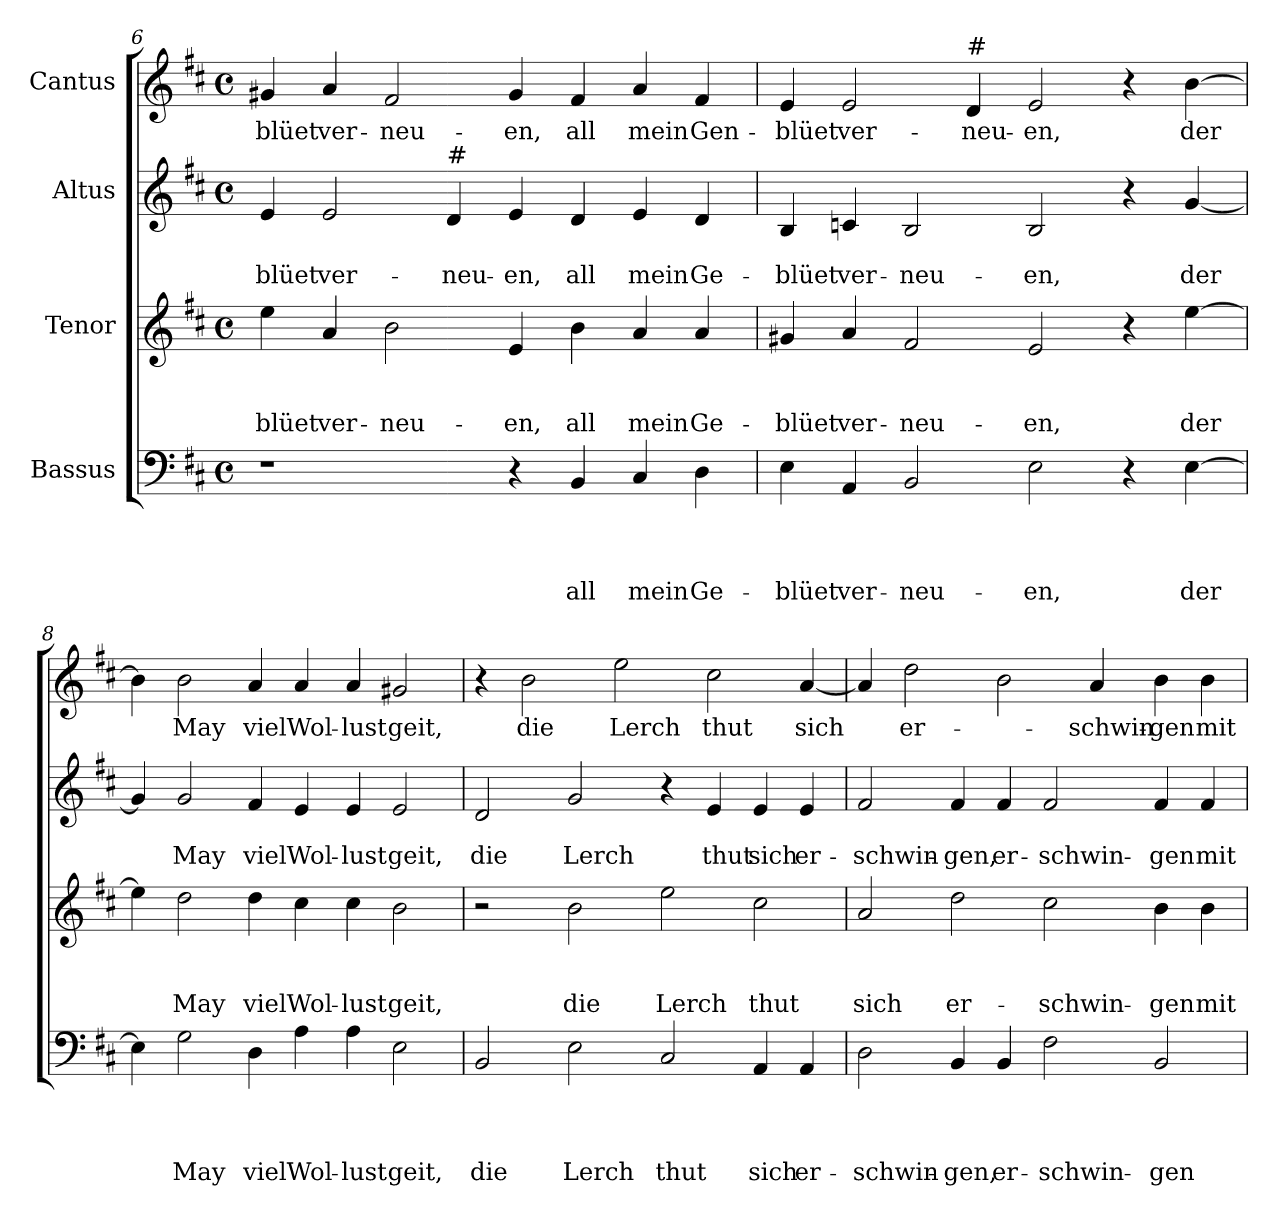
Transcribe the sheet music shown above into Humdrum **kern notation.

**kern	**text	**text	**text	**text	**kern	**text	**text	**text	**kern	**text	**text	**kern	**text
*part4	*part4	*part4	*part4	*part4	*part3	*part3	*part3	*part3	*part2	*part2	*part2	*part1	*part1
*staff4	*staff4	*staff4	*staff4	*staff4	*staff3	*staff3	*staff3	*staff3	*staff2	*staff2	*staff2	*staff1	*staff1
*I"Bassus	*	*	*	*	*I"Tenor	*	*	*	*I"Altus	*	*	*I"Cantus	*
!!LO:LB:g=z
*clefF4	*	*	*	*	*clefG2	*	*	*	*clefG2	*	*	*clefG2	*
*k[f#c#]	*	*	*	*	*k[f#c#]	*	*	*	*k[f#c#]	*	*	*k[f#c#]	*
*D:	*	*	*	*	*D:	*	*	*	*D:	*	*	*D:	*
*M4/4	*	*	*	*	*M4/4	*	*	*	*M4/4	*	*	*M4/4	*
*met(c)	*	*	*	*	*met(c)	*	*	*	*met(c)	*	*	*met(c)	*
=6	=6	=6	=6	=6	=6	=6	=6	=6	=6	=6	=6	=6	=6
!	!	!	!	!	!	!	!	!LO:LY:b	!	!	!LO:LY:b	!	!LO:LY:b
1r	.	.	.	.	4ee\	.	.	-blüet	4e/	.	-blüet	4g#X/	-blüet
!	!	!	!	!	!	!	!	!LO:LY:b	!	!	!LO:LY:b	!	!LO:LY:b
.	.	.	.	.	4a/	.	.	ver-	2e/	.	ver-	4a/	ver-
!	!	!	!	!	!	!	!	!LO:LY:b	!	!	!	!	!LO:LY:b
.	.	.	.	.	2b\	.	.	-neu-	.	.	.	2f#/	-neu-
!	!	!	!	!	!	!	!	!	!LO:TX:a:t=#	!	!	!	!
!	!	!	!	!	!	!	!	!	!	!	!LO:LY:b	!	!
.	.	.	.	.	.	.	.	.	4d/	.	-neu-	.	.
!	!	!	!	!	!	!	!	!LO:LY:b	!	!	!LO:LY:b	!	!LO:LY:b
4r	.	.	.	.	4e/	.	.	-en,	4e/	.	-en,	4g#/	-en,
!	!	!	!	!LO:LY:b	!	!	!	!LO:LY:b	!	!	!LO:LY:b	!	!LO:LY:b
4BB/	.	.	.	all	4b\	.	.	all	4d/	.	all	4f#/	all
!	!	!	!	!LO:LY:b	!	!	!	!LO:LY:b	!	!	!LO:LY:b	!	!LO:LY:b
4C#/	.	.	.	mein	4a/	.	.	mein	4e/	.	mein	4a/	mein
!	!	!	!	!LO:LY:b	!	!	!	!LO:LY:b	!	!	!LO:LY:b	!	!LO:LY:b:rj
4D\	.	.	.	Ge-	4a/	.	.	Ge-	4d/	.	Ge-	4f#/	Gen-
=7	=7	=7	=7	=7	=7	=7	=7	=7	=7	=7	=7	=7	=7
!	!	!	!	!LO:LY:b	!	!	!	!LO:LY:b	!	!	!LO:LY:b	!	!LO:LY:b
4E\	.	.	.	-blüet	4g#X/	.	.	-blüet	4B/	.	-blüet	4e/	-blüet
!	!	!	!	!LO:LY:b	!	!	!	!LO:LY:b	!	!	!LO:LY:b	!	!LO:LY:b
4AA/	.	.	.	ver-	4a/	.	.	ver-	4cn/	.	ver-	2e/	ver-
!	!	!	!	!LO:LY:b	!	!	!	!LO:LY:b	!	!	!LO:LY:b	!	!
2BB/	.	.	.	-neu-	2f#/	.	.	-neu-	2B/	.	-neu-	.	.
!	!	!	!	!	!	!	!	!	!	!	!	!LO:TX:a:t=#	!
!	!	!	!	!	!	!	!	!	!	!	!	!	!LO:LY:b
.	.	.	.	.	.	.	.	.	.	.	.	4d/	-neu-
!	!	!	!	!LO:LY:b	!	!	!	!LO:LY:b	!	!	!LO:LY:b	!	!LO:LY:b
2E\	.	.	.	-en,	2e/	.	.	-en,	2B/	.	-en,	2e/	-en,
4r	.	.	.	.	4r	.	.	.	4r	.	.	4r	.
!	!	!	!	!LO:LY:b	!	!	!	!LO:LY:b	!	!	!LO:LY:b	!	!LO:LY:b
[>4E\	.	.	.	der	[>4ee\	.	.	der	[<4g/	.	der	[>4b\	der
=8	=8	=8	=8	=8	=8	=8	=8	=8	=8	=8	=8	=8	=8
4E\]	.	.	.	.	4ee\]	.	.	.	4g/]	.	.	4b\]	.
!	!	!	!	!LO:LY:b	!	!	!	!LO:LY:b	!	!	!LO:LY:b	!	!LO:LY:b
2G\	.	.	.	May	2dd\	.	.	May	2g/	.	May	2b\	May
!	!	!	!	!LO:LY:b	!	!	!	!LO:LY:b	!	!	!LO:LY:b	!	!LO:LY:b
4D\	.	.	.	viel	4dd\	.	.	viel	4f#/	.	viel	4a/	viel
!	!	!	!	!LO:LY:b	!	!	!	!LO:LY:b	!	!	!LO:LY:b	!	!LO:LY:b
4A\	.	.	.	Wol-	4cc#\	.	.	Wol-	4e/	.	Wol-	4a/	Wol-
!	!	!	!	!LO:LY:b	!	!	!	!LO:LY:b	!	!	!LO:LY:b	!	!LO:LY:b
4A\	.	.	.	-lust	4cc#\	.	.	-lust	4e/	.	-lust	4a/	-lust
!	!	!	!	!LO:LY:b	!	!	!	!LO:LY:b	!	!	!LO:LY:b	!	!LO:LY:b
2E\	.	.	.	geit,	2b\	.	.	geit,	2e/	.	geit,	2g#X/	geit,
!!LO:PB:g=z
=9	=9	=9	=9	=9	=9	=9	=9	=9	=9	=9	=9	=9	=9
!	!	!	!	!LO:LY:b	!	!	!	!	!	!	!LO:LY:b	!	!
2BB/	.	.	.	die	2r	.	.	.	2d/	.	die	4r	.
!	!	!	!	!	!	!	!	!	!	!	!	!	!LO:LY:b
.	.	.	.	.	.	.	.	.	.	.	.	2b\	die
!	!	!	!	!LO:LY:b	!	!	!	!LO:LY:b	!	!	!LO:LY:b	!	!
2E\	.	.	.	Lerch	2b\	.	.	die	2g/	.	Lerch	.	.
!	!	!	!	!	!	!	!	!	!	!	!	!	!LO:LY:b
.	.	.	.	.	.	.	.	.	.	.	.	2ee\	Lerch
!	!	!	!	!LO:LY:b	!	!	!	!LO:LY:b	!	!	!	!	!
2C#/	.	.	.	thut	2ee\	.	.	Lerch	4r	.	.	.	.
!	!	!	!	!	!	!	!	!	!	!	!LO:LY:b	!	!LO:LY:b
.	.	.	.	.	.	.	.	.	4e/	.	thut	2cc#\	thut
!	!	!	!	!LO:LY:b	!	!	!	!LO:LY:b	!	!	!LO:LY:b	!	!
4AA/	.	.	.	sich	2cc#\	.	.	thut	4e/	.	sich	.	.
!	!	!	!	!LO:LY:b	!	!	!	!	!	!	!LO:LY:b	!	!LO:LY:b
4AA/	.	.	.	er-	.	.	.	.	4e/	.	er-	[<4a/	sich
=10	=10	=10	=10	=10	=10	=10	=10	=10	=10	=10	=10	=10	=10
!	!	!	!	!LO:LY:b	!	!	!	!LO:LY:b	!	!	!LO:LY:b	!	!
2D\	.	.	.	-schwin-	2a/	.	.	sich	2f#/	.	-schwin-	4a/]	.
!	!	!	!	!	!	!	!	!	!	!	!	!	!LO:LY:b
.	.	.	.	.	.	.	.	.	.	.	.	2dd\	er-
!	!	!	!	!LO:LY:b	!	!	!	!LO:LY:b	!	!	!LO:LY:b	!	!
4BB/	.	.	.	-gen,	2dd\	.	.	er-	4f#/	.	-gen,	.	.
!	!	!	!	!LO:LY:b	!	!	!	!	!	!	!LO:LY:b	!	!
4BB/	.	.	.	er-	.	.	.	.	4f#/	.	er-	2b\	.
!	!	!	!	!LO:LY:b	!	!	!	!LO:LY:b	!	!	!LO:LY:b	!	!
2F#\	.	.	.	-schwin-	2cc#\	.	.	-schwin-	2f#/	.	-schwin-	.	.
!	!	!	!	!	!	!	!	!	!	!	!	!	!LO:LY:b
.	.	.	.	.	.	.	.	.	.	.	.	4a/	-schwin-
!	!	!	!	!LO:LY:b	!	!	!	!LO:LY:b	!	!	!LO:LY:b	!	!LO:LY:b
2BB/	.	.	.	-gen	4b\	.	.	-gen	4f#/	.	-gen	4b\	-gen
!	!	!	!	!	!	!	!	!LO:LY:b	!	!	!LO:LY:b	!	!LO:LY:b
.	.	.	.	.	4b\	.	.	mit	4f#/	.	mit	4b\	mit
=	=	=	=	=	=	=	=	=	=	=	=	=	=
*-	*-	*-	*-	*-	*-	*-	*-	*-	*-	*-	*-	*-	*-
